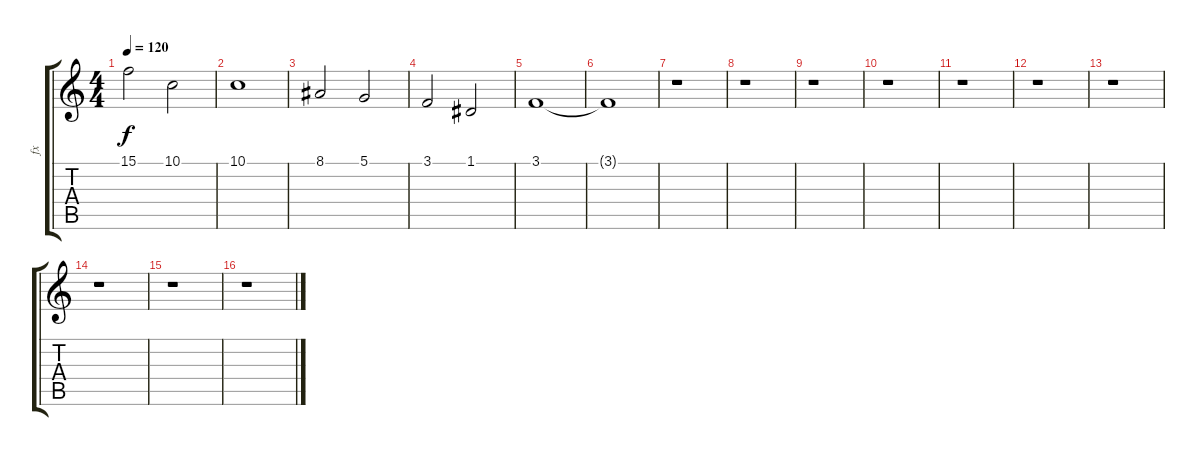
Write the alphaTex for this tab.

\track ("fx" "fx") {instrument lead1square}
\staff {score tabs}
\tuning (D4 A3 F3 C3 G2 D2) {hide}
\ts (4 4)
\tempo 120
\clef g2
\ks c
15.1.2{dy f} 10.1.2 |
10.1.1 |
8.1.2 5.1.2 |
3.1.2 1.1.2 |
3.1.1{volume 0} |
3.1{t}.1 |
r.1 |
r.1 |
r.1 |
r.1 |
r.1 |
r.1 |
r.1 |
r.1 |
r.1 |
r.1
